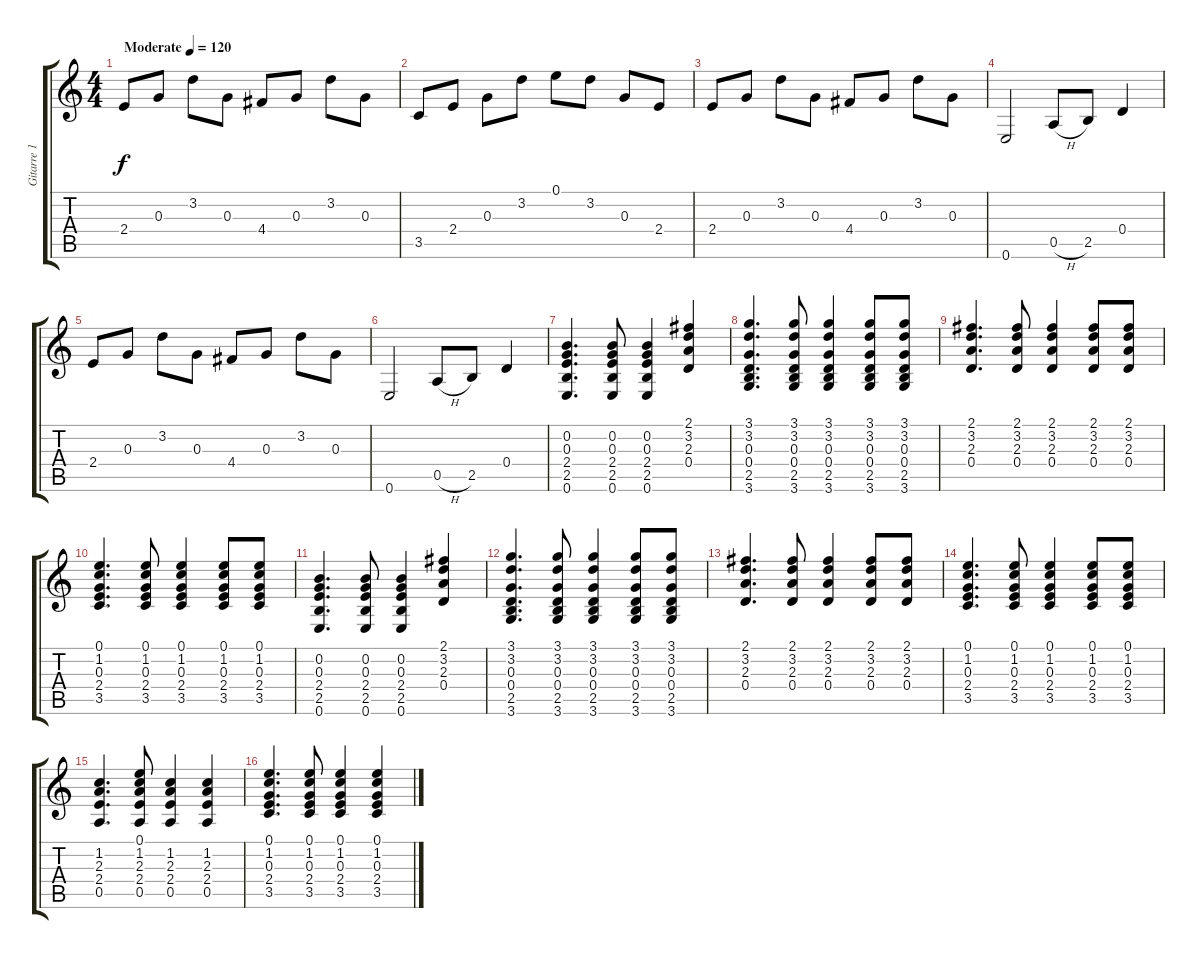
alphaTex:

\track ("Gitarre 1" "Gitarre 1") {instrument acousticguitarsteel}
\staff {score tabs}
\tuning (E4 B3 G3 D3 A2 E2) {hide}
\ts (4 4)
\tempo (120 "Moderate")
\clef g2
\ks c
2.4.8{dy f instrument acousticguitarsteel} 0.3.8 3.2.8 0.3.8 4.4.8 0.3.8 3.2.8 0.3.8 |
3.5.8 2.4.8 0.3.8 3.2.8 0.1.8 3.2.8 0.3.8 2.4.8 |
2.4.8 0.3.8 3.2.8 0.3.8 4.4.8 0.3.8 3.2.8 0.3.8 |
0.6.2 0.5{h}.8 2.5.8 0.4.4 |
2.4.8 0.3.8 3.2.8 0.3.8 4.4.8 0.3.8 3.2.8 0.3.8 |
0.6.2 0.5{h}.8 2.5.8 0.4.4 |
(0.2 0.3 2.4 2.5 0.6).4{d} (0.2 0.3 2.4 2.5 0.6).8 (0.2 0.3 2.4 2.5 0.6).4 (2.1 3.2 2.3 0.4).4 |
(3.1 3.2 0.3 0.4 2.5 3.6).4{d} (3.1 3.2 0.3 0.4 2.5 3.6).8 (3.1 3.2 0.3 0.4 2.5 3.6).4 (3.1 3.2 0.3 0.4 2.5 3.6).8 (3.1 3.2 0.3 0.4 2.5 3.6).8 |
(2.1 3.2 2.3 0.4).4{d} (2.1 3.2 2.3 0.4).8 (2.1 3.2 2.3 0.4).4 (2.1 3.2 2.3 0.4).8 (2.1 3.2 2.3 0.4).8 |
(0.1 1.2 0.3 2.4 3.5).4{d} (0.1 1.2 0.3 2.4 3.5).8 (0.1 1.2 0.3 2.4 3.5).4 (0.1 1.2 0.3 2.4 3.5).8 (0.1 1.2 0.3 2.4 3.5).8 |
(0.2 0.3 2.4 2.5 0.6).4{d} (0.2 0.3 2.4 2.5 0.6).8 (0.2 0.3 2.4 2.5 0.6).4 (2.1 3.2 2.3 0.4).4 |
(3.1 3.2 0.3 0.4 2.5 3.6).4{d} (3.1 3.2 0.3 0.4 2.5 3.6).8 (3.1 3.2 0.3 0.4 2.5 3.6).4 (3.1 3.2 0.3 0.4 2.5 3.6).8 (3.1 3.2 0.3 0.4 2.5 3.6).8 |
(2.1 3.2 2.3 0.4).4{d} (2.1 3.2 2.3 0.4).8 (2.1 3.2 2.3 0.4).4 (2.1 3.2 2.3 0.4).8 (2.1 3.2 2.3 0.4).8 |
(0.1 1.2 0.3 2.4 3.5).4{d} (0.1 1.2 0.3 2.4 3.5).8 (0.1 1.2 0.3 2.4 3.5).4 (0.1 1.2 0.3 2.4 3.5).8 (0.1 1.2 0.3 2.4 3.5).8 |
(1.2 2.3 2.4 0.5).4{d} (0.1 1.2 2.3 2.4 0.5).8 (1.2 2.3 2.4 0.5).4 (1.2 2.3 2.4 0.5).4 |
(0.1 1.2 0.3 2.4 3.5).4{d} (0.1 1.2 0.3 2.4 3.5).8 (0.1 1.2 0.3 2.4 3.5).4 (0.1 1.2 0.3 2.4 3.5).4
